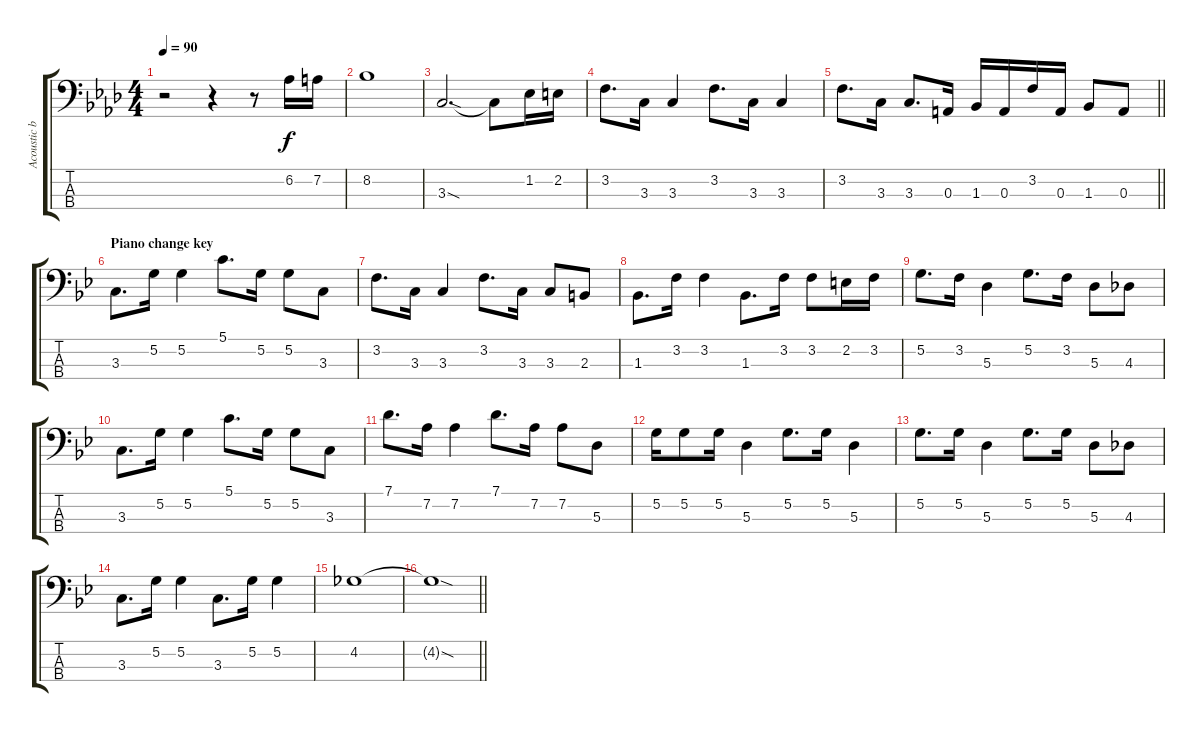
\track ("Acoustic bass" "Acoustic b") {instrument acousticbass}
\staff {score tabs}
\tuning (G2 D2 A1 E1) {hide}
\ts (4 4)
\tempo 90
\clef f4
\ks ab
r.2{dy f} r.4 r.8 6.2.16 7.2.16 |
8.2.1 |
3.3{sod}.2{d} 3.3{t}.8 1.2.16 2.2.16 |
3.2.8{d} 3.3.16 3.3.4 3.2.8{d} 3.3.16 3.3.4 |
\barLineRight lightlight
3.2.8{d} 3.3.16 3.3.8{d} 0.3.16 1.3.16 0.3.16 3.2.16 0.3.16 1.3.8 0.3.8 |
\section ("" "Piano change key")
\ks bb
3.3.8{d} 5.2.16 5.2.4 5.1.8{d} 5.2.16 5.2.8 3.3.8 |
3.2.8{d} 3.3.16 3.3.4 3.2.8{d} 3.3.16 3.3.8 2.3.8 |
1.3.8{d} 3.2.16 3.2.4 1.3.8{d} 3.2.16 3.2.8 2.2.16 3.2.16 |
5.2.8{d} 3.2.16 5.3.4 5.2.8{d} 3.2.16 5.3.8 4.3.8 |
3.3.8{d} 5.2.16 5.2.4 5.1.8{d} 5.2.16 5.2.8 3.3.8 |
7.1.8{d} 7.2.16 7.2.4 7.1.8{d} 7.2.16 7.2.8 5.3.8 |
5.2.16 5.2.8 5.2.16 5.3.4 5.2.8{d} 5.2.16 5.3.4 |
5.2.8{d} 5.2.16 5.3.4 5.2.8{d} 5.2.16 5.3.8 4.3.8 |
3.3.8{d} 5.2.16 5.2.4 3.3.8{d} 5.2.16 5.2.4 |
4.2.1 |
\barLineRight lightlight
4.2{sod t}.1
